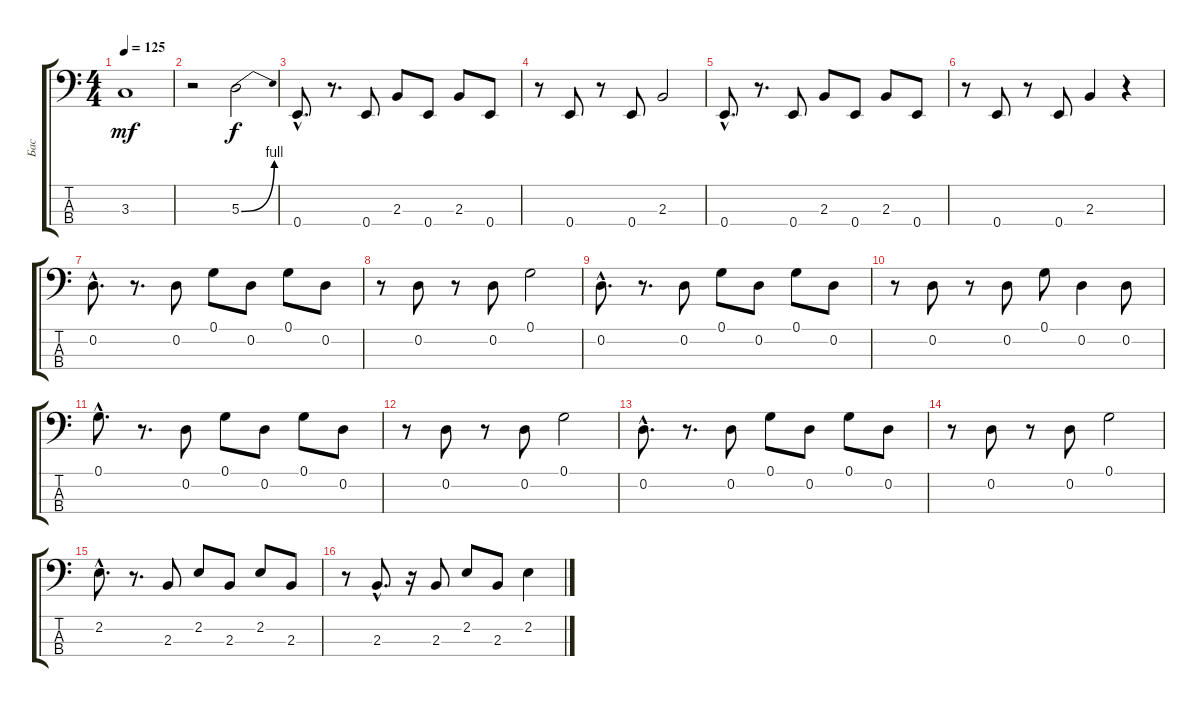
\track ("Бас" "Бас") {instrument electricbassfinger}
\staff {score tabs}
\tuning (G2 D2 A1 E1) {hide}
\ts (4 4)
\tempo 125
\clef f4
\ks c
3.3.1{dy mf} |
r.2 5.3{be (bend 0 0 60 4)}.2{dy f} |
0.4{hac}.8{d} r.8{d} 0.4.8 2.3.8 0.4.8 2.3.8 0.4.8 |
r.8 0.4.8 r.8 0.4.8 2.3.2 |
0.4{hac}.8{d} r.8{d} 0.4.8 2.3.8 0.4.8 2.3.8 0.4.8 |
r.8 0.4.8 r.8 0.4.8 2.3.4 r.4 |
0.2{hac}.8{d volume 9} r.8{d} 0.2.8 0.1.8 0.2.8 0.1.8 0.2.8 |
r.8 0.2.8 r.8 0.2.8 0.1.2 |
0.2{hac}.8{d} r.8{d} 0.2.8 0.1.8 0.2.8 0.1.8 0.2.8 |
r.8 0.2.8 r.8 0.2.8 0.1.8 0.2.4 0.2.8 |
0.1{hac}.8{d} r.8{d} 0.2.8 0.1.8 0.2.8 0.1.8 0.2.8 |
r.8 0.2.8 r.8 0.2.8 0.1.2 |
0.2{hac}.8{d} r.8{d} 0.2.8 0.1.8 0.2.8 0.1.8 0.2.8 |
r.8 0.2.8 r.8 0.2.8 0.1.2 |
2.2{hac}.8{d instrument acousticbass} r.8{d} 2.3.8 2.2.8 2.3.8 2.2.8 2.3.8 |
r.8 2.3{hac}.8{d} r.16 2.3.8 2.2.8 2.3.8 2.2.4
